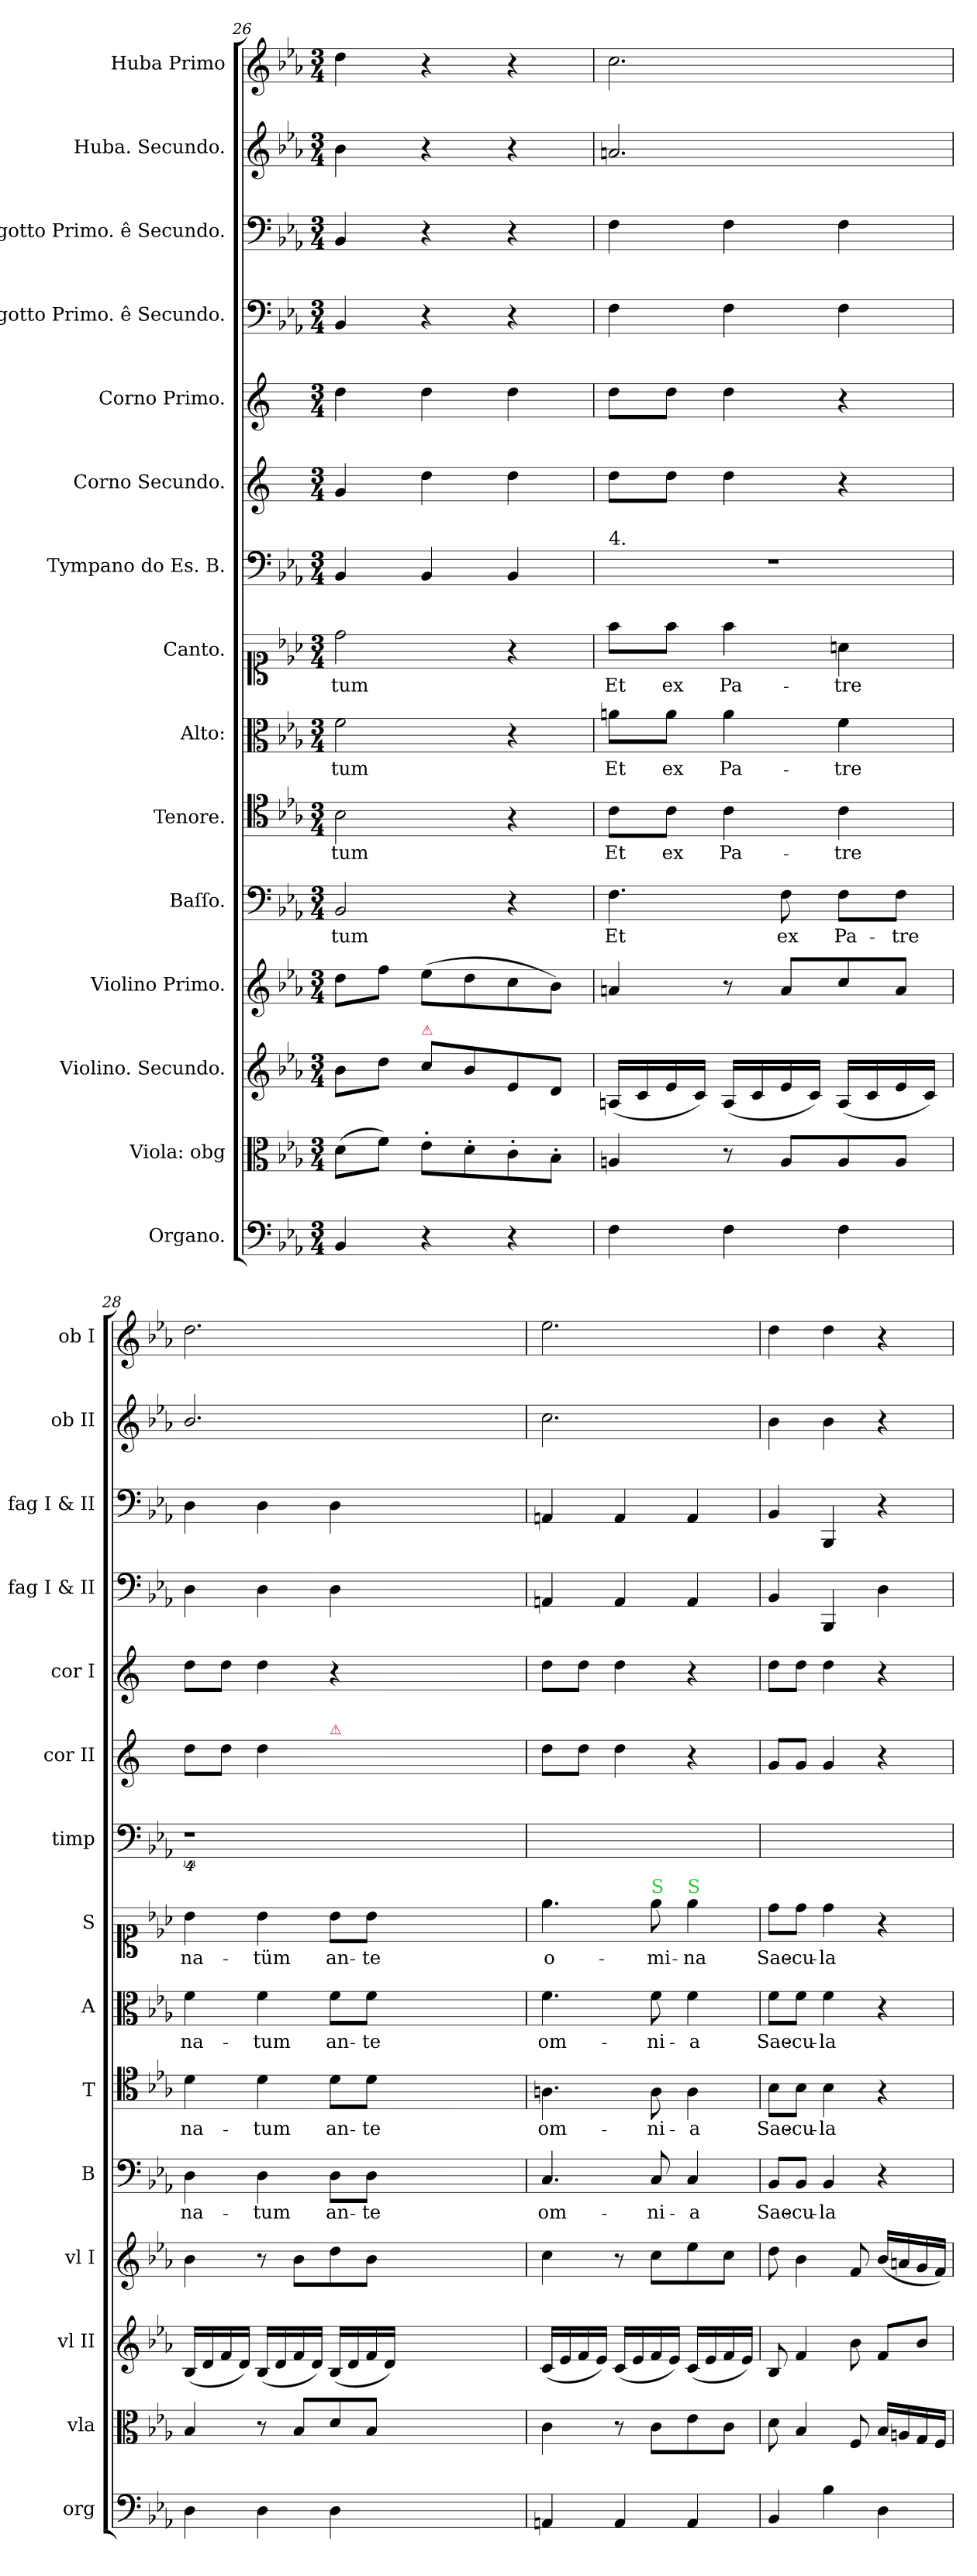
**kern	**dynam	**kern	**dynam	**kern	**dynam	**kern	**dynam	**kern	**text	**dynam	**kern	**text	**dynam	**kern	**text	**dynam	**kern	**text	**dynam	**kern	**kern	**dynam	**kern	**dynam	**kern	**kern	**dynam	**kern	**dynam	**kern	**dynam
*part15	*part15	*part14	*part14	*part13	*part13	*part12	*part12	*part11	*part11	*part11	*part10	*part10	*part10	*part9	*part9	*part9	*part8	*part8	*part8	*part7	*part6	*part6	*part5	*part5	*part4	*part3	*part3	*part2	*part2	*part1	*part1
*staff15	*staff15	*staff14	*staff14	*staff13	*staff13	*staff12	*staff12	*staff11	*staff11	*staff11	*staff10	*staff10	*staff10	*staff9	*staff9	*staff9	*staff8	*staff8	*staff8	*staff7	*staff6	*staff6	*staff5	*staff5	*staff4	*staff3	*staff3	*staff2	*staff2	*staff1	*staff1
*I"Organo.	*	*I"Viola: obg	*	*I"Violino. Secundo.	*	*I"Violino Primo.	*	*I"Baſſo.	*	*	*I"Tenore.	*	*	*I"Alto:	*	*	*I"Canto.	*	*	*I"Tympano do Es. B.	*I"Corno Secundo.	*	*I"Corno Primo.	*	*I"Fagotto Primo. ê Secundo.	*I"Fagotto Primo. ê Secundo.	*	*I"Huba. Secundo.	*	*I"Huba Primo	*
*I'org	*	*I'vla	*	*I'vl II	*	*I'vl I	*	*I'B	*	*	*I'T	*	*	*I'A	*	*	*I'S	*	*	*I'timp	*I'cor II	*	*I'cor I	*	*I'fag I & II	*I'fag I & II	*	*I'ob II	*	*I'ob I	*
*clefF4	*	*clefC3	*	*clefG2	*	*clefG2	*	*clefF4	*	*	*clefC4	*	*	*clefC3	*	*	*clefC1	*	*	*clefF4	*clefG2	*	*clefG2	*	*clefF4	*clefF4	*	*clefG2	*	*clefG2	*
*	*	*	*	*	*	*	*	*	*	*	*	*	*	*	*	*	*	*	*	*	*ITrd5c9	*	*ITrd5c9	*	*	*	*	*	*	*	*
*k[b-e-a-]	*	*k[b-e-a-]	*	*k[b-e-a-]	*	*k[b-e-a-]	*	*k[b-e-a-]	*	*	*k[b-e-a-]	*	*	*k[b-e-a-]	*	*	*k[b-e-a-]	*	*	*k[b-e-a-]	*k[b-e-a-]	*	*k[b-e-a-]	*	*k[b-e-a-]	*k[b-e-a-]	*	*k[b-e-a-]	*	*k[b-e-a-]	*
*E-:	*	*E-:	*	*E-:	*	*E-:	*	*E-:	*	*	*E-:	*	*	*E-:	*	*	*E-:	*	*	*E-:	*E-:	*	*E-:	*	*E-:	*E-:	*	*E-:	*	*E-:	*
*M3/4	*	*M3/4	*	*M3/4	*	*M3/4	*	*M3/4	*	*	*M3/4	*	*	*M3/4	*	*	*M3/4	*	*	*M3/4	*M3/4	*	*M3/4	*	*M3/4	*M3/4	*	*M3/4	*	*M3/4	*
=26	=26	=26	=26	=26	=26	=26	=26	=26	=26	=26	=26	=26	=26	=26	=26	=26	=26	=26	=26	=26	=26	=26	=26	=26	=26	=26	=26	=26	=26	=26	=26
4BB-/	.	(8d\L	.	8b-\L	.	8dd\L	.	2BB-/	-tum	.	2B-\	-tum	.	2f\	-tum	.	2dd\	-tum	.	4BB-/	4B-/	.	4f\	.	4BB-/	4BB-/	.	4b-\	.	4dd\	.
.	.	8f\J)	.	8dd\J	.	8ff\J	.	.	.	.	.	.	.	.	.	.	.	.	.	.	.	.	.	.	.	.	.	.	.	.	.
!	!	!	!	!LO:TX:a:color=crimson:t=⚠	!	!	!	!	!	!	!	!	!	!	!	!	!	!	!	!	!	!	!	!	!	!	!	!	!	!	!
4r	.	8e-'\L	.	8cc\L	.	(8ee-\L	.	.	.	.	.	.	.	.	.	.	.	.	.	4BB-/	4f\	.	4f\	.	4r	4r	.	4r	.	4r	.
.	.	8d'\	.	8b-\	.	8dd\	.	.	.	.	.	.	.	.	.	.	.	.	.	.	.	.	.	.	.	.	.	.	.	.	.
4r	.	8c'\	.	8e-/	.	8cc\	.	4r	.	.	4r	.	.	4r	.	.	4r	.	.	4BB-/	4f\	.	4f\	.	4r	4r	.	4r	.	4r	.
.	.	8B-'\J	.	8d/J	.	8b-\J)	.	.	.	.	.	.	.	.	.	.	.	.	.	.	.	.	.	.	.	.	.	.	.	.	.
=27	=27	=27	=27	=27	=27	=27	=27	=27	=27	=27	=27	=27	=27	=27	=27	=27	=27	=27	=27	=27	=27	=27	=27	=27	=27	=27	=27	=27	=27	=27	=27
!	!	!	!	!	!	!	!	!	!	!	!	!	!	!	!	!	!	!	!	!LO:TX:a:t=4.	!	!	!	!	!	!	!	!	!	!	!
!	!	!	!	!	!LO:DY:a	!	!	!	!	!LO:DY:a	!	!	!LO:DY:a	!	!	!LO:DY:b	!	!	!LO:DY:b	!	!	!	!	!	!	!	!	!	!	!	!
4F\	piano	4An/	pia	(16An/LL	piano	4an/	pia	4.F\	Et	pia	8c\L	Et	pia	8an\L	Et	pia	8ff\L	Et	pia	2.r	8f\L	pia	8f\L	pia	4F\	4F\	pia	2.an/	pia	2.cc\	pia
.	.	.	.	16c/	.	.	.	.	.	.	.	.	.	.	.	.	.	.	.	.	.	.	.	.	.	.	.	.	.	.	.
.	.	.	.	16e-/	.	.	.	.	.	.	8c\J	ex	.	8a\J	ex	.	8ff\J	ex	.	.	8f\J	.	8f\J	.	.	.	.	.	.	.	.
.	.	.	.	16c/JJ)	.	.	.	.	.	.	.	.	.	.	.	.	.	.	.	.	.	.	.	.	.	.	.	.	.	.	.
4F\	.	8r	.	(16A/LL	.	8r	.	.	.	.	4c\	Pa-	.	4a\	Pa-	.	4ff\	Pa-	.	.	4f\	.	4f\	.	4F\	4F\	.	.	.	.	.
.	.	.	.	16c/	.	.	.	.	.	.	.	.	.	.	.	.	.	.	.	.	.	.	.	.	.	.	.	.	.	.	.
.	.	8A/L	.	16e-/	.	8a/L	.	8F\	ex	.	.	.	.	.	.	.	.	.	.	.	.	.	.	.	.	.	.	.	.	.	.
.	.	.	.	16c/JJ)	.	.	.	.	.	.	.	.	.	.	.	.	.	.	.	.	.	.	.	.	.	.	.	.	.	.	.
4F\	.	8A/	.	(16A/LL	.	8cc/	.	8F\L	Pa-	.	4c\	-tre	.	4f\	-tre	.	4an\	-tre	.	.	4r	.	4r	.	4F\	4F\	.	.	.	.	.
.	.	.	.	16c/	.	.	.	.	.	.	.	.	.	.	.	.	.	.	.	.	.	.	.	.	.	.	.	.	.	.	.
.	.	8A/J	.	16e-/	.	8a/J	.	8F\J	-tre	.	.	.	.	.	.	.	.	.	.	.	.	.	.	.	.	.	.	.	.	.	.
.	.	.	.	16c/JJ)	.	.	.	.	.	.	.	.	.	.	.	.	.	.	.	.	.	.	.	.	.	.	.	.	.	.	.
=28	=28	=28	=28	=28	=28	=28	=28	=28	=28	=28	=28	=28	=28	=28	=28	=28	=28	=28	=28	=28	=28	=28	=28	=28	=28	=28	=28	=28	=28	=28	=28
4D\	.	4B-/	.	(16B-/LL	.	4b-\	.	4D\	na-	.	4d\	na-	.	4f\	na-	.	4b-\	na-	.	4%9r	8f\L	.	8f\L	.	4D\	4D\	.	2.b-/	.	2.dd\	.
.	.	.	.	16d/	.	.	.	.	.	.	.	.	.	.	.	.	.	.	.	.	.	.	.	.	.	.	.	.	.	.	.
.	.	.	.	16f/	.	.	.	.	.	.	.	.	.	.	.	.	.	.	.	.	8f\J	.	8f\J	.	.	.	.	.	.	.	.
.	.	.	.	16d/JJ)	.	.	.	.	.	.	.	.	.	.	.	.	.	.	.	.	.	.	.	.	.	.	.	.	.	.	.
4D\	.	8r	.	(16B-/LL	.	8r	.	4D\	-tum	.	4d\	-tum	.	4f\	-tum	.	4b-\	-tüm	.	.	4f\	.	4f\	.	4D\	4D\	.	.	.	.	.
.	.	.	.	16d/	.	.	.	.	.	.	.	.	.	.	.	.	.	.	.	.	.	.	.	.	.	.	.	.	.	.	.
.	.	8B-/L	.	16f/	.	8b-\L	.	.	.	.	.	.	.	.	.	.	.	.	.	.	.	.	.	.	.	.	.	.	.	.	.
.	.	.	.	16d/JJ)	.	.	.	.	.	.	.	.	.	.	.	.	.	.	.	.	.	.	.	.	.	.	.	.	.	.	.
!	!	!	!	!	!	!	!	!	!	!	!	!	!	!	!	!	!	!	!	!	!LO:TX:a:color=crimson:t=⚠	!	!	!	!	!	!	!	!	!	!
4D\	.	8d/	.	(16B-/LL	.	8dd\	.	8D\L	an-	.	8d\L	an-	.	8f\L	an-	.	8b-\L	an-	.	.	4ryy	.	4r	.	4D\	4D\	.	.	.	.	.
.	.	.	.	16d/	.	.	.	.	.	.	.	.	.	.	.	.	.	.	.	.	.	.	.	.	.	.	.	.	.	.	.
.	.	8B-/J	.	16f/	.	8b-\J	.	8D\J	-te	.	8d\J	-te	.	8f\J	-te	.	8b-\J	-te	.	.	.	.	.	.	.	.	.	.	.	.	.
.	.	.	.	16d/JJ)	.	.	.	.	.	.	.	.	.	.	.	.	.	.	.	.	.	.	.	.	.	.	.	.	.	.	.
1.ryy	.	1.ryy	.	1.ryy	.	1.ryy	.	1.ryy	.	.	1.ryy	.	.	1.ryy	.	.	1.ryy	.	.	.	1.ryy	.	1.ryy	.	1.ryy	1.ryy	.	1.ryy	.	1.ryy	.
=29	=29	=29	=29	=29	=29	=29	=29	=29	=29	=29	=29	=29	=29	=29	=29	=29	=29	=29	=29	=29	=29	=29	=29	=29	=29	=29	=29	=29	=29	=29	=29
4AAn/	.	4c\	.	(16c/LL	.	4cc\	.	4.C/	om-	.	4.An\	om-	.	4.f\	om-	.	4.ee-\	o-	.	2.ryy	8f\L	.	8f\L	.	4AAn/	4AAn/	.	2.cc\	.	2.ee-\	.
.	.	.	.	16e-/	.	.	.	.	.	.	.	.	.	.	.	.	.	.	.	.	.	.	.	.	.	.	.	.	.	.	.
.	.	.	.	16f/	.	.	.	.	.	.	.	.	.	.	.	.	.	.	.	.	8f\J	.	8f\J	.	.	.	.	.	.	.	.
.	.	.	.	16e-/JJ)	.	.	.	.	.	.	.	.	.	.	.	.	.	.	.	.	.	.	.	.	.	.	.	.	.	.	.
4AA/	.	8r	.	(16c/LL	.	8r	.	.	.	.	.	.	.	.	.	.	.	.	.	.	4f\	.	4f\	.	4AA/	4AA/	.	.	.	.	.
.	.	.	.	16e-/	.	.	.	.	.	.	.	.	.	.	.	.	.	.	.	.	.	.	.	.	.	.	.	.	.	.	.
!	!	!	!	!	!	!	!	!	!	!	!	!	!	!	!	!	!LO:TX:a:color=limegreen:t=S	!	!	!	!	!	!	!	!	!	!	!	!	!	!
.	.	8c\L	.	16f/	.	8cc\L	.	8C/	-ni-	.	8A\	-ni-	.	8f\	-ni-	.	8ee-\	-mi-	.	.	.	.	.	.	.	.	.	.	.	.	.
.	.	.	.	16e-/JJ)	.	.	.	.	.	.	.	.	.	.	.	.	.	.	.	.	.	.	.	.	.	.	.	.	.	.	.
!	!	!	!	!	!	!	!	!	!	!	!	!	!	!	!	!	!LO:TX:a:color=limegreen:t=S	!	!	!	!	!	!	!	!	!	!	!	!	!	!
4AA/	.	8e-\	.	(16c/LL	.	8ee-\	.	4C/	-a	.	4A\	-a	.	4f\	-a	.	4ee-\	-na	.	.	4r	.	4r	.	4AA/	4AA/	.	.	.	.	.
.	.	.	.	16e-/	.	.	.	.	.	.	.	.	.	.	.	.	.	.	.	.	.	.	.	.	.	.	.	.	.	.	.
.	.	8c\J	.	16f/	.	8cc\J	.	.	.	.	.	.	.	.	.	.	.	.	.	.	.	.	.	.	.	.	.	.	.	.	.
.	.	.	.	16e-/JJ)	.	.	.	.	.	.	.	.	.	.	.	.	.	.	.	.	.	.	.	.	.	.	.	.	.	.	.
=30	=30	=30	=30	=30	=30	=30	=30	=30	=30	=30	=30	=30	=30	=30	=30	=30	=30	=30	=30	=30	=30	=30	=30	=30	=30	=30	=30	=30	=30	=30	=30
!	!	!	!	!	!LO:DY:a	!	!	!	!	!	!	!	!	!	!	!	!	!	!	!	!	!	!	!	!	!	!	!	!	!	!
4BB-/	.	8d\	.	8B-/	forto	8dd\	fort	8BB-/L	Sae-	.	8B-\L	Sae-	.	8f\L	Sae-	.	8dd\L	Sae-	.	2.ryy	8B-/L	.	8f\L	.	4BB-/	4BB-/	.	4b-\	.	4dd\	.
!	!	!	!LO:DY:rj	!	!	!	!	!	!	!	!	!	!	!	!	!	!	!	!	!	!	!	!	!	!	!	!	!	!	!	!
.	.	4B-/	fort	4f/	.	4b-\	.	8BB-/J	-cu-	.	8B-\J	-cu-	.	8f\J	-cu-	.	8dd\J	-cu-	.	.	8B-/J	.	8f\J	.	.	.	.	.	.	.	.
4B-\	.	.	.	.	.	.	.	4BB-/	-la	.	4B-\	-la	.	4f\	-la	.	4dd\	-la	.	.	4B-/	.	4f\	.	4BBB-/	4BBB-/	.	4b-\	.	4dd\	.
.	.	8F/	.	8b-\	.	8f/	.	.	.	.	.	.	.	.	.	.	.	.	.	.	.	.	.	.	.	.	.	.	.	.	.
!	!LO:DY:rj	!	!	!	!	!	!	!	!	!	!	!	!	!	!	!	!	!	!	!	!	!	!	!	!	!	!	!	!	!	!
4D\	fort	16B-/LL	.	8f/L	.	(16b-/LL	.	4r	.	.	4r	.	.	4r	.	.	4r	.	.	.	4r	.	4r	.	4D\	4r	.	4r	.	4r	.
.	.	16An/	.	.	.	16an/	.	.	.	.	.	.	.	.	.	.	.	.	.	.	.	.	.	.	.	.	.	.	.	.	.
.	.	16G/	.	8b-/J	.	16g/	.	.	.	.	.	.	.	.	.	.	.	.	.	.	.	.	.	.	.	.	.	.	.	.	.
.	.	16F/JJ	.	.	.	16f/JJ)	.	.	.	.	.	.	.	.	.	.	.	.	.	.	.	.	.	.	.	.	.	.	.	.	.
=	=	=	=	=	=	=	=	=	=	=	=	=	=	=	=	=	=	=	=	=	=	=	=	=	=	=	=	=	=	=	=
*-	*-	*-	*-	*-	*-	*-	*-	*-	*-	*-	*-	*-	*-	*-	*-	*-	*-	*-	*-	*-	*-	*-	*-	*-	*-	*-	*-	*-	*-	*-	*-
